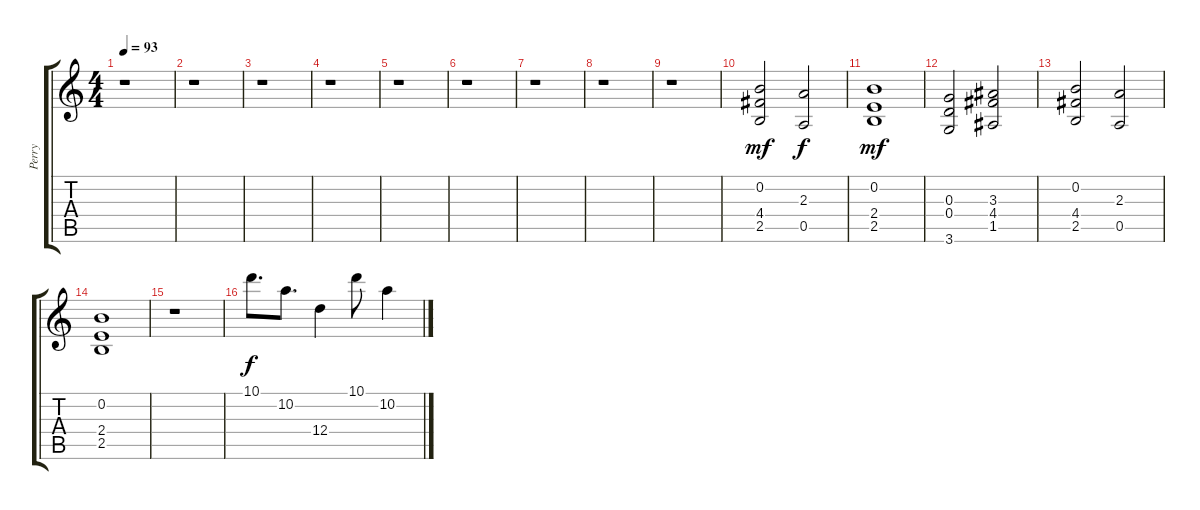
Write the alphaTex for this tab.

\track ("Perry" "Perry") {instrument distortionguitar}
\staff {score tabs}
\tuning (E4 B3 G3 D3 A2 E2) {hide}
\ts (4 4)
\tempo 93
\clef g2
\ks c
r.1{dy fff} |
r.1 |
r.1 |
r.1 |
r.1 |
r.1 |
r.1 |
r.1 |
r.1 |
(0.2 4.4 2.5).2{dy mf} (2.3 0.5).2{dy f} |
(0.2 2.4 2.5).1{dy mf} |
(0.3 0.4 3.6).2 (3.3 4.4 1.5).2 |
(0.2 4.4 2.5).2 (2.3 0.5).2 |
(0.2 2.4 2.5).1 |
r.1 |
10.1.8{d dy f} 10.2.8{d} 12.4.4 10.1.8 10.2.4
